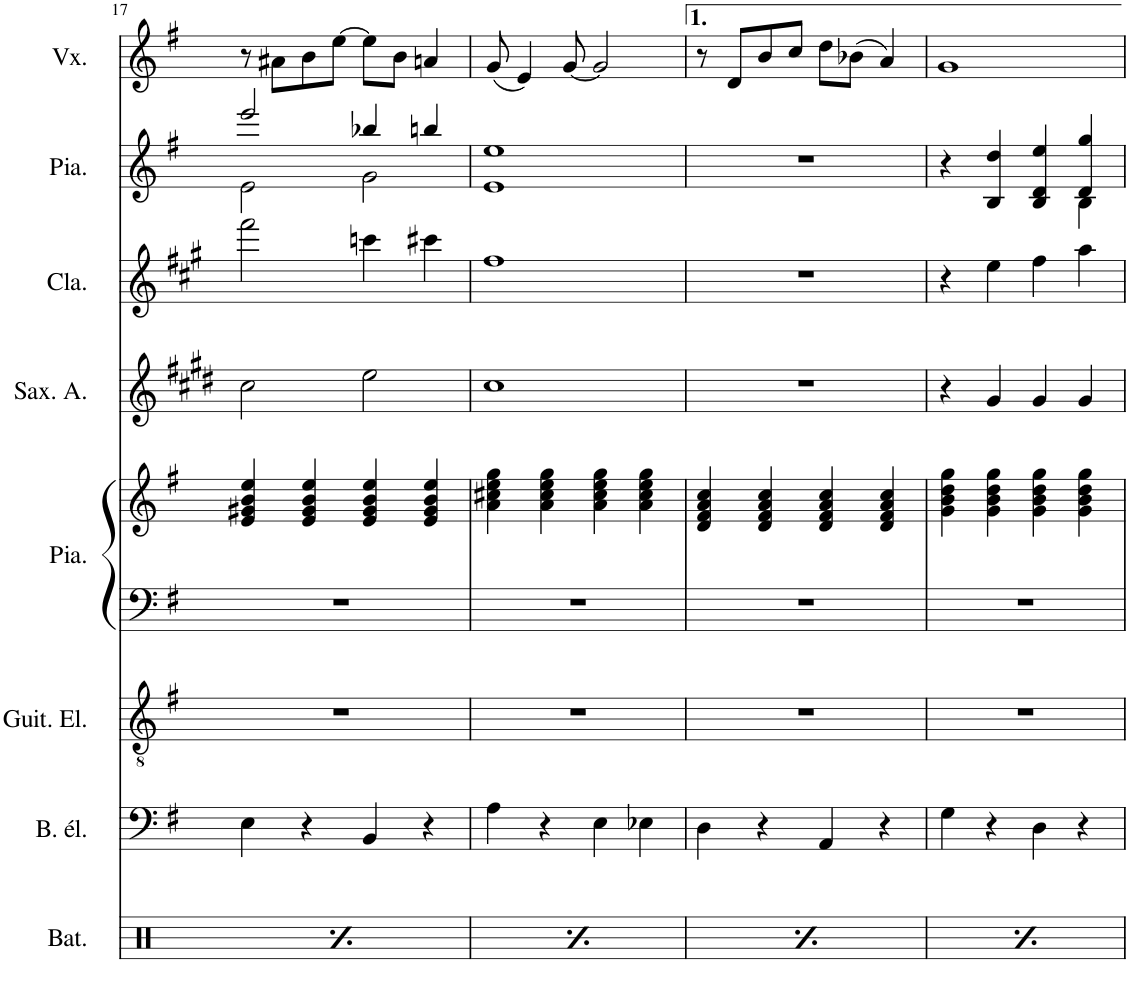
**kern	**kern	**kern	**kern	**kern	**kern	**kern	**kern	**kern
*part8	*part7	*part6	*part5	*part5	*part4	*part3	*part2	*part1
*staff9	*staff8	*staff7	*staff6	*staff5	*staff4	*staff3	*staff2	*staff1
*I"Batterie	*I"Basse électrique	*I"Guitare électrique	*I"Piano	*	*I"Saxophone Alto	*I"Clarinette	*I"Piano	*I"Voix
*I'Bat.	*I'B. él.	*I'Guit. El.	*I'Pia.	*	*I'Sax. A.	*I'Cla.	*I'Pia.	*I'Vx.
!!LO:PB:g=z
*clefX	*clefF4	*clefGv2	*clefF4	*clefG2	*clefG2	*clefG2	*clefG2	*clefG2
*	*Trd7c12	*	*	*	*Trd5c9	*Trd1c2	*	*
*k[]	*k[f#]	*k[f#]	*k[f#]	*k[f#]	*k[f#c#g#d#]	*k[f#c#g#]	*k[f#]	*k[f#]
*M4/4	*M4/4	*M4/4	*M4/4	*M4/4	*M4/4	*M4/4	*M4/4	*M4/4
*met(c)	*met(c)	*met(c)	*met(c)	*met(c)	*met(c)	*met(c)	*met(c)	*met(c)
=17	=17	=17	=17	=17	=17	=17	=17	=17
*^	*	*	*	*	*	*	*^	*
4Rcc/	4Rf\	4E\	1r	1r	4e/ 4g#X/ 4b/ 4ee/	2cc#\	2fff#\	2eee/	2e\	8r
.	.	.	.	.	.	.	.	.	.	8a#X\L
8Rcc^>/L	4r	4r	.	.	4e/ 4g#/ 4b/ 4ee/	.	.	.	.	8b\
8Rcc/J	.	.	.	.	.	.	.	.	.	[8ee\J
4Rcc/	4Rf\	4BB/	.	.	4e/ 4g#/ 4b/ 4ee/	2ee\	4cccn\	4bb-X/	2g\	8ee\L]
.	.	.	.	.	.	.	.	.	.	8b\J
8Rcc^>/L	4r	4r	.	.	4e/ 4g#/ 4b/ 4ee/	.	4ccc#X\	4bbn/	.	4an/
8Rcc/J	.	.	.	.	.	.	.	.	.	.
*	*	*	*	*	*	*	*	*v	*v	*
=18	=18	=18	=18	=18	=18	=18	=18	=18	=18
4Rcc/	4Rf\	4A\	1r	1r	4a\ 4cc#X\ 4ee\ 4gg\	1cc#	1ff#	1e 1ee	(8g/
.	.	.	.	.	.	.	.	.	4e/)
8Rcc^>/L	4r	4r	.	.	4a\ 4cc#\ 4ee\ 4gg\	.	.	.	.
8Rcc/J	.	.	.	.	.	.	.	.	[8g/
4Rcc/	4Rf\	4E\	.	.	4a\ 4cc#\ 4ee\ 4gg\	.	.	.	2g/]
8Rcc^>/L	4r	4E-X\	.	.	4a\ 4cc#\ 4ee\ 4gg\	.	.	.	.
8Rcc/J	.	.	.	.	.	.	.	.	.
=19	=19	=19	=19	=19	=19	=19	=19	=19	=19
4Rcc/	4Rf\	4D\	1r	1r	4d/ 4f#/ 4a/ 4cc/	1r	1r	1r	8r
.	.	.	.	.	.	.	.	.	8d/L
8Rcc^>/L	4r	4r	.	.	4d/ 4f#/ 4a/ 4cc/	.	.	.	8b/
8Rcc/J	.	.	.	.	.	.	.	.	8cc/J
4Rcc/	4Rf\	4AA/	.	.	4d/ 4f#/ 4a/ 4cc/	.	.	.	8dd\L
.	.	.	.	.	.	.	.	.	(8b-X\J
8Rcc^>/L	4r	4r	.	.	4d/ 4f#/ 4a/ 4cc/	.	.	.	4a/)
8Rcc/J	.	.	.	.	.	.	.	.	.
=20	=20	=20	=20	=20	=20	=20	=20	=20	=20
*	*	*	*	*	*	*	*	*^	*
4Rcc/	4Rf\	4G\	1r	1r	4g\ 4b\ 4dd\ 4gg\	4r	4r	4r	2.ryy	1g
8Rcc^>/L	4r	4r	.	.	4g\ 4b\ 4dd\ 4gg\	4g#/	4ee\	4B/ 4dd/	.	.
8Rcc/J	.	.	.	.	.	.	.	.	.	.
4Rcc/	4Rf\	4D\	.	.	4g\ 4b\ 4dd\ 4gg\	4g#/	4ff#\	4B/ 4d/ 4ee/	.	.
8Rcc^>/L	4r	4r	.	.	4g\ 4b\ 4dd\ 4gg\	4g#/	4aa\	4d/ 4gg/	4B\	.
8Rcc/J	.	.	.	.	.	.	.	.	.	.
*v	*v	*	*	*	*	*	*	*v	*v	*
=	=	=	=	=	=	=	=	=
*-	*-	*-	*-	*-	*-	*-	*-	*-
